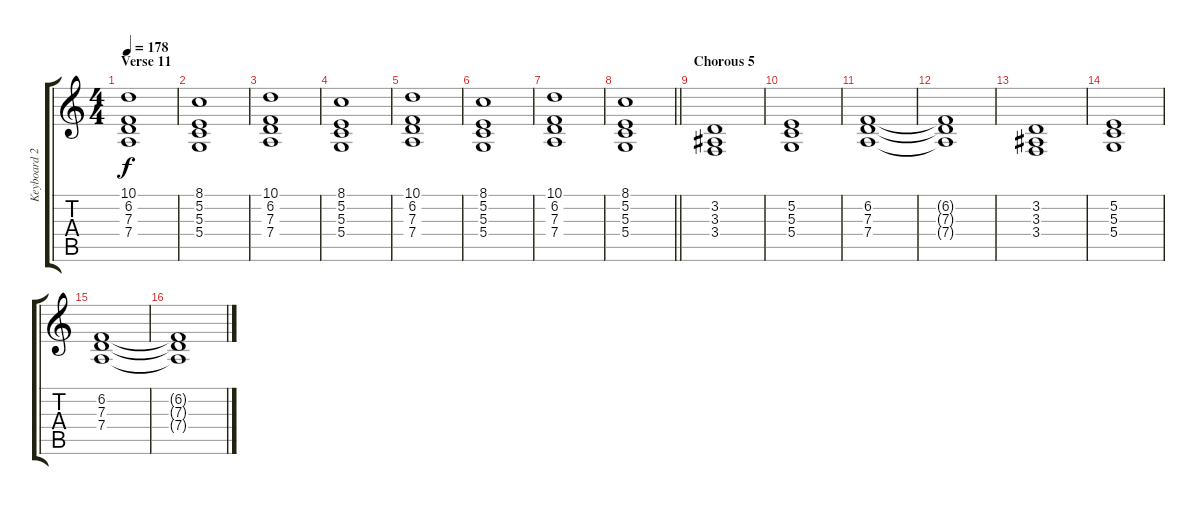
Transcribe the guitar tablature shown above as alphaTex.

\track ("Keyboard 2" "Keyboard 2") {instrument synthvoice}
\staff {score tabs}
\tuning (E4 B3 G3 D3 A2 E2) {hide}
\ts (4 4)
\section ("" "Verse 11")
\tempo 178
\clef g2
\ks c
(10.1 6.2 7.3 7.4).1{dy f} |
(8.1 5.2 5.3 5.4).1 |
(10.1 6.2 7.3 7.4).1 |
(8.1 5.2 5.3 5.4).1 |
(10.1 6.2 7.3 7.4).1 |
(8.1 5.2 5.3 5.4).1 |
(10.1 6.2 7.3 7.4).1 |
\barLineRight lightlight
(8.1 5.2 5.3 5.4).1 |
\section ("" "Chorous 5")
(3.2 3.3 3.4).1 |
(5.2 5.3 5.4).1 |
(6.2 7.3 7.4).1 |
(6.2{t} 7.3{t} 7.4{t}).1 |
(3.2 3.3 3.4).1 |
(5.2 5.3 5.4).1 |
(6.2 7.3 7.4).1 |
(6.2{t} 7.3{t} 7.4{t}).1
